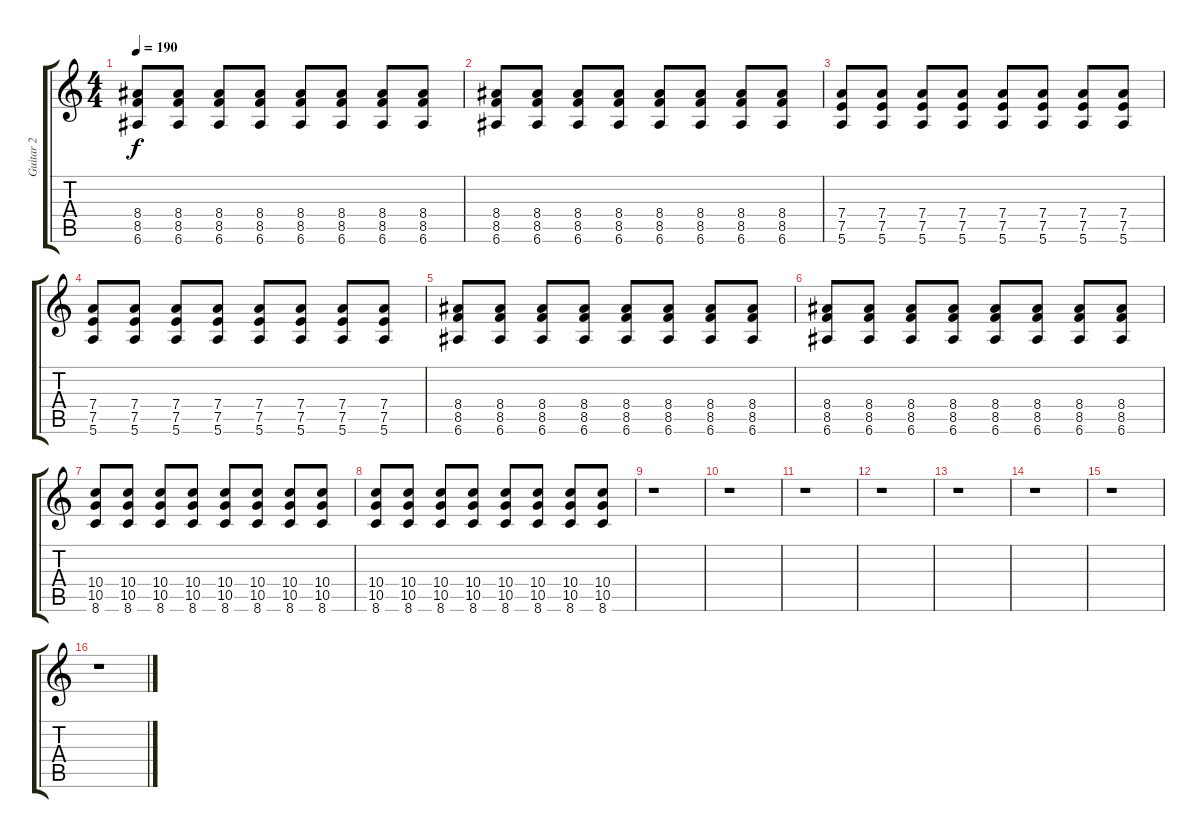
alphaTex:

\track ("Guitar 2" "Guitar 2") {instrument distortionguitar}
\staff {score tabs}
\tuning (E4 B3 G3 D3 A2 E2) {hide}
\ts (4 4)
\tempo 190
\clef g2
\ks c
(8.4 8.5 6.6).8{dy f} (8.4 8.5 6.6).8 (8.4 8.5 6.6).8 (8.4 8.5 6.6).8 (8.4 8.5 6.6).8 (8.4 8.5 6.6).8 (8.4 8.5 6.6).8 (8.4 8.5 6.6).8 |
(8.4 8.5 6.6).8 (8.4 8.5 6.6).8 (8.4 8.5 6.6).8 (8.4 8.5 6.6).8 (8.4 8.5 6.6).8 (8.4 8.5 6.6).8 (8.4 8.5 6.6).8 (8.4 8.5 6.6).8 |
(7.4 7.5 5.6).8 (7.4 7.5 5.6).8 (7.4 7.5 5.6).8 (7.4 7.5 5.6).8 (7.4 7.5 5.6).8 (7.4 7.5 5.6).8 (7.4 7.5 5.6).8 (7.4 7.5 5.6).8 |
(7.4 7.5 5.6).8 (7.4 7.5 5.6).8 (7.4 7.5 5.6).8 (7.4 7.5 5.6).8 (7.4 7.5 5.6).8 (7.4 7.5 5.6).8 (7.4 7.5 5.6).8 (7.4 7.5 5.6).8 |
(8.4 8.5 6.6).8 (8.4 8.5 6.6).8 (8.4 8.5 6.6).8 (8.4 8.5 6.6).8 (8.4 8.5 6.6).8 (8.4 8.5 6.6).8 (8.4 8.5 6.6).8 (8.4 8.5 6.6).8 |
(8.4 8.5 6.6).8 (8.4 8.5 6.6).8 (8.4 8.5 6.6).8 (8.4 8.5 6.6).8 (8.4 8.5 6.6).8 (8.4 8.5 6.6).8 (8.4 8.5 6.6).8 (8.4 8.5 6.6).8 |
(10.4 10.5 8.6).8 (10.4 10.5 8.6).8 (10.4 10.5 8.6).8 (10.4 10.5 8.6).8 (10.4 10.5 8.6).8 (10.4 10.5 8.6).8 (10.4 10.5 8.6).8 (10.4 10.5 8.6).8 |
(10.4 10.5 8.6).8 (10.4 10.5 8.6).8 (10.4 10.5 8.6).8 (10.4 10.5 8.6).8 (10.4 10.5 8.6).8 (10.4 10.5 8.6).8 (10.4 10.5 8.6).8 (10.4 10.5 8.6).8 |
r.1 |
r.1 |
r.1 |
r.1 |
r.1 |
r.1 |
r.1 |
r.1
